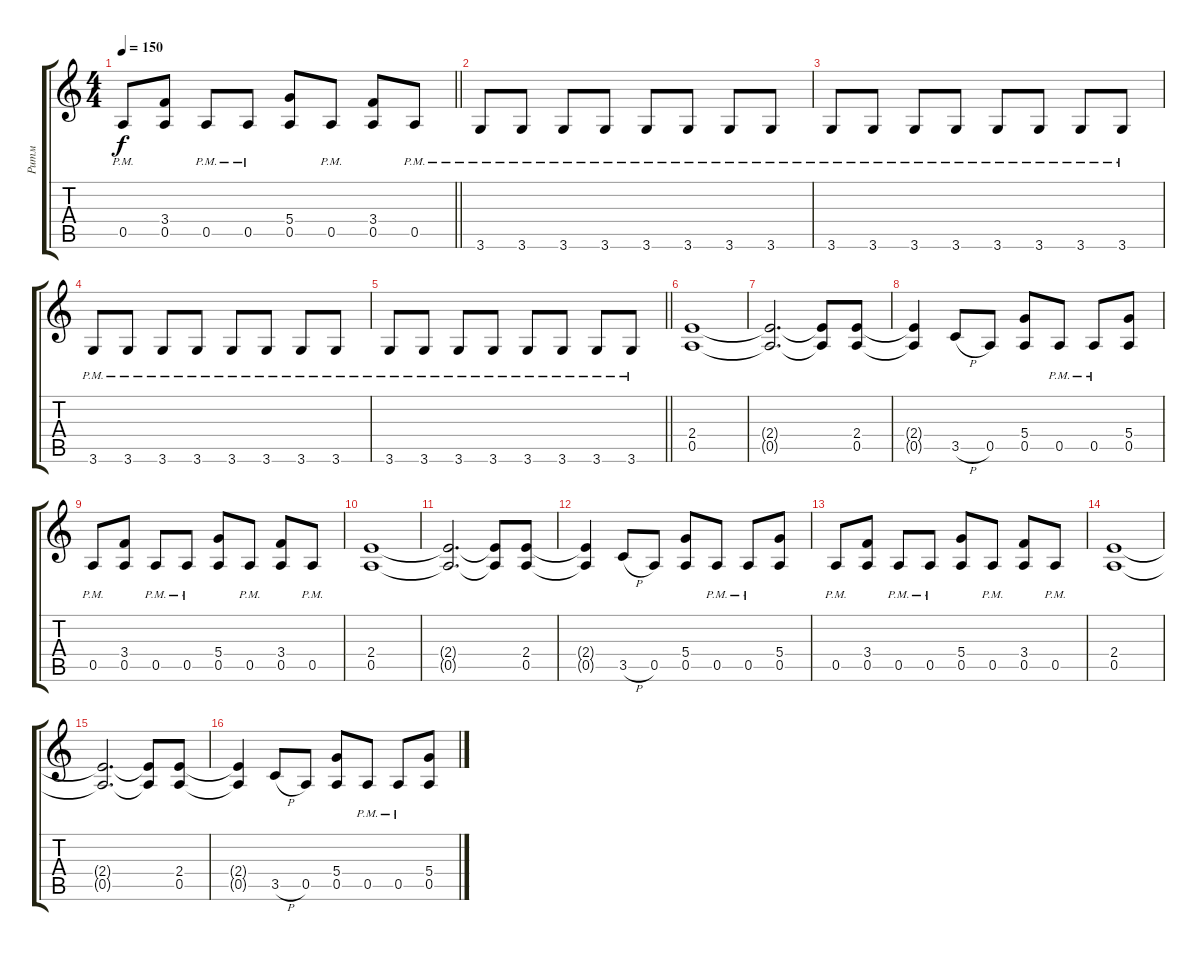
\track ("Ритм" "Ритм") {instrument distortionguitar}
\staff {score tabs}
\tuning (E4 B3 G3 D3 A2 E2) {hide}
\ts (4 4)
\tempo 150
\clef g2
\barLineRight lightlight
\ks c
0.5{pm}.8{dy f} (3.4 0.5).8 0.5{pm}.8 0.5{pm}.8 (5.4 0.5).8 0.5{pm}.8 (3.4 0.5).8 0.5{pm}.8 |
3.6{pm}.8 3.6{pm}.8 3.6{pm}.8 3.6{pm}.8 3.6{pm}.8 3.6{pm}.8 3.6{pm}.8 3.6{pm}.8 |
3.6{pm}.8 3.6{pm}.8 3.6{pm}.8 3.6{pm}.8 3.6{pm}.8 3.6{pm}.8 3.6{pm}.8 3.6{pm}.8 |
3.6{pm}.8 3.6{pm}.8 3.6{pm}.8 3.6{pm}.8 3.6{pm}.8 3.6{pm}.8 3.6{pm}.8 3.6{pm}.8 |
\barLineRight lightlight
3.6{pm}.8 3.6{pm}.8 3.6{pm}.8 3.6{pm}.8 3.6{pm}.8 3.6{pm}.8 3.6{pm}.8 3.6{pm}.8 |
(2.4 0.5).1 |
(2.4{t} 0.5{t}).2{d} (2.4{t} 0.5{t}).8 (2.4 0.5).8 |
(2.4{t} 0.5{t}).4 3.5{h}.8 0.5.8 (5.4 0.5).8 0.5{pm}.8 0.5{pm}.8 (5.4 0.5).8 |
0.5{pm}.8 (3.4 0.5).8 0.5{pm}.8 0.5{pm}.8 (5.4 0.5).8 0.5{pm}.8 (3.4 0.5).8 0.5{pm}.8 |
(2.4 0.5).1 |
(2.4{t} 0.5{t}).2{d} (2.4{t} 0.5{t}).8 (2.4 0.5).8 |
(2.4{t} 0.5{t}).4 3.5{h}.8 0.5.8 (5.4 0.5).8 0.5{pm}.8 0.5{pm}.8 (5.4 0.5).8 |
0.5{pm}.8 (3.4 0.5).8 0.5{pm}.8 0.5{pm}.8 (5.4 0.5).8 0.5{pm}.8 (3.4 0.5).8 0.5{pm}.8 |
(2.4 0.5).1 |
(2.4{t} 0.5{t}).2{d} (2.4{t} 0.5{t}).8 (2.4 0.5).8 |
(2.4{t} 0.5{t}).4 3.5{h}.8 0.5.8 (5.4 0.5).8 0.5{pm}.8 0.5{pm}.8 (5.4 0.5).8
